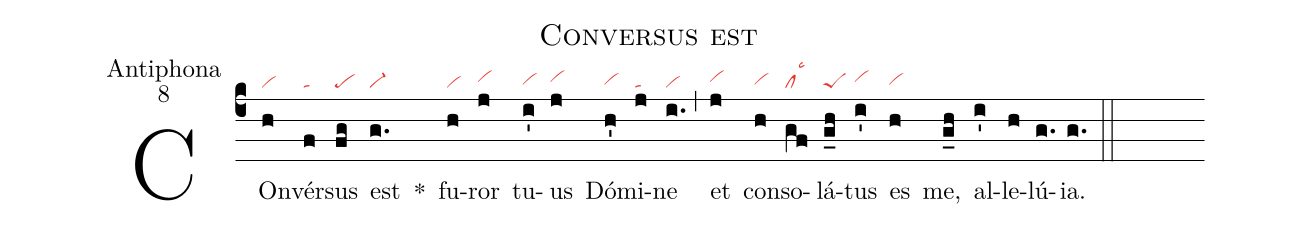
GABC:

name: Conversus est;
office-part: Antiphona;
mode: 8;
nabc-lines: 1;
%%
(c4)
COn(h|vi)vér(f|ta)sus(fg|pe) est(g.|vi-) *()
fu(h|vi)ror(j|vihh) tu(i'|vihg)us(j|vihh) Dó(h'|vihg)mi(j|ta)ne(i.|vi) (,)
et(j|vihh) con(h|vihg)so(gf|cllsc3)lá(g_h|peS)tus(i'|vihh) es(h|vihg) me,(g_h) al(i')le(h)lú(g.)ia.(g.) (::)
